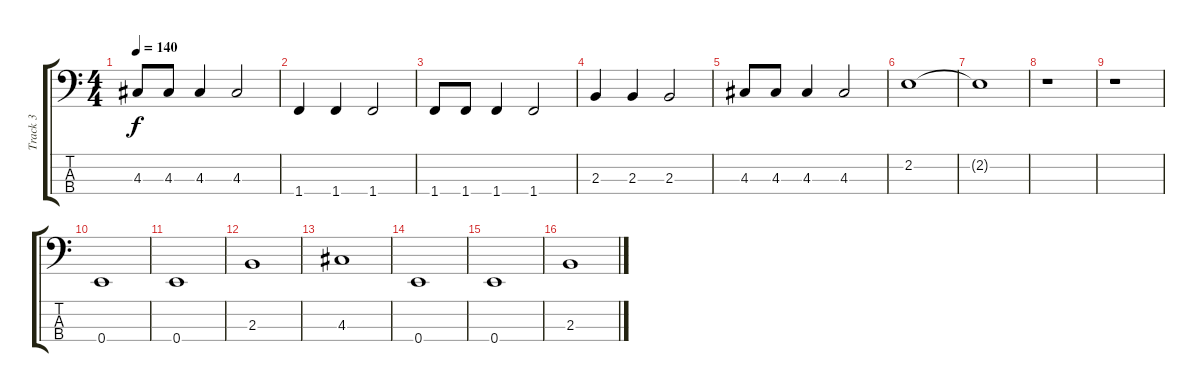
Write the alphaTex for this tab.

\track ("Track 3" "Track 3") {instrument electricbasspick}
\staff {score tabs}
\tuning (G2 D2 A1 E1) {hide}
\ts (4 4)
\tempo 140
\clef f4
\ks c
4.3.8{dy f} 4.3.8 4.3.4 4.3.2 |
1.4.4 1.4.4 1.4.2 |
1.4.8 1.4.8 1.4.4 1.4.2 |
2.3.4 2.3.4 2.3.2 |
4.3.8 4.3.8 4.3.4 4.3.2 |
2.2.1 |
2.2{t}.1 |
r.1 |
r.1 |
0.4.1 |
0.4.1 |
2.3.1 |
4.3.1 |
0.4.1 |
0.4.1 |
2.3.1
